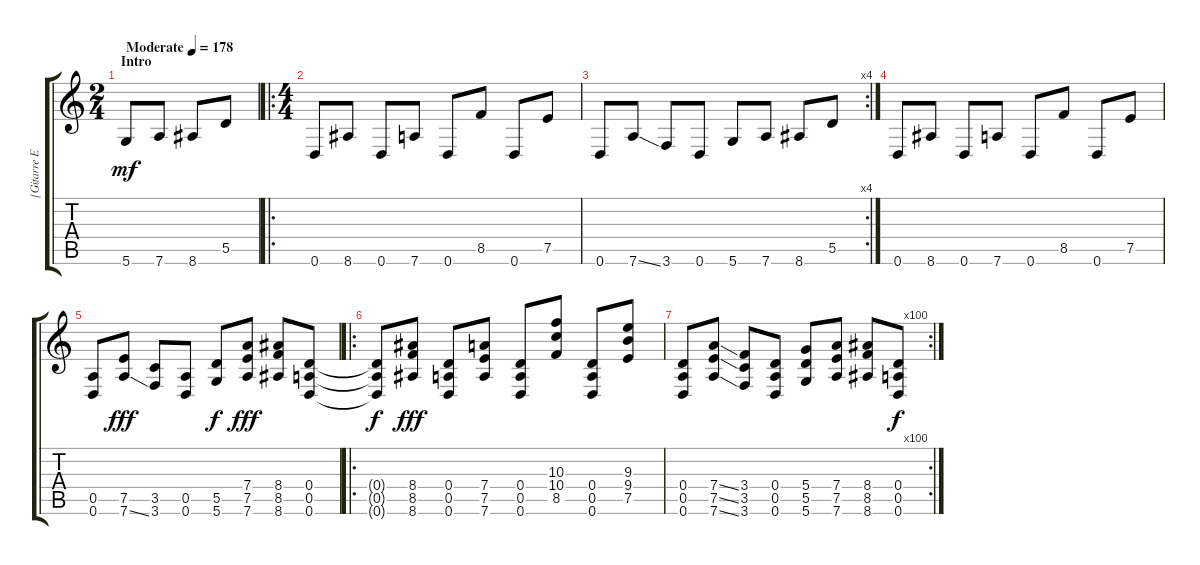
\track ("[Gitarre Effekt]" "[Gitarre E") {instrument distortionguitar}
\staff {score tabs}
\tuning (E4 B3 G3 D3 A2 D2) {hide}
\ts (2 4)
\section ("" "Intro")
\tempo (178 "Moderate")
\clef g2
\ks c
5.6.8{dy mf instrument distortionguitar} 7.6.8 8.6.8 5.5.8 |
\ro
\ts (4 4)
0.6.8 8.6.8 0.6.8 7.6.8 0.6.8 8.5.8 0.6.8 7.5.8 |
\rc 4
0.6.8 7.6{ss}.8 3.6.8 0.6.8 5.6.8 7.6.8 8.6.8 5.5.8 |
0.6.8 8.6.8 0.6.8 7.6.8 0.6.8 8.5.8 0.6.8 7.5.8 |
(0.5 0.6).8 (7.5 7.6{ss}).8{dy fff} (3.5 3.6).8 (0.5 0.6).8 (5.5 5.6).8{dy f} (7.4 7.5 7.6).8{dy fff} (8.4 8.5 8.6).8 (0.4 0.5 0.6).8 |
\ro
(0.4{t} 0.5{t} 0.6{t}).8{dy f} (8.4 8.5 8.6).8{dy fff} (0.4 0.5 0.6).8 (7.4 7.5 7.6).8 (0.4 0.5 0.6).8 (10.3 10.4 8.5).8 (0.4 0.5 0.6).8 (9.3 9.4 7.5).8 |
\rc 100
(0.4 0.5 0.6).8 (7.4{ss} 7.5{ss} 7.6{ss}).8 (3.4 3.5 3.6).8 (0.4 0.5 0.6).8 (5.4 5.5 5.6).8 (7.4 7.5 7.6).8 (8.4 8.5 8.6).8 (0.4 0.5 0.6).8{dy f}
